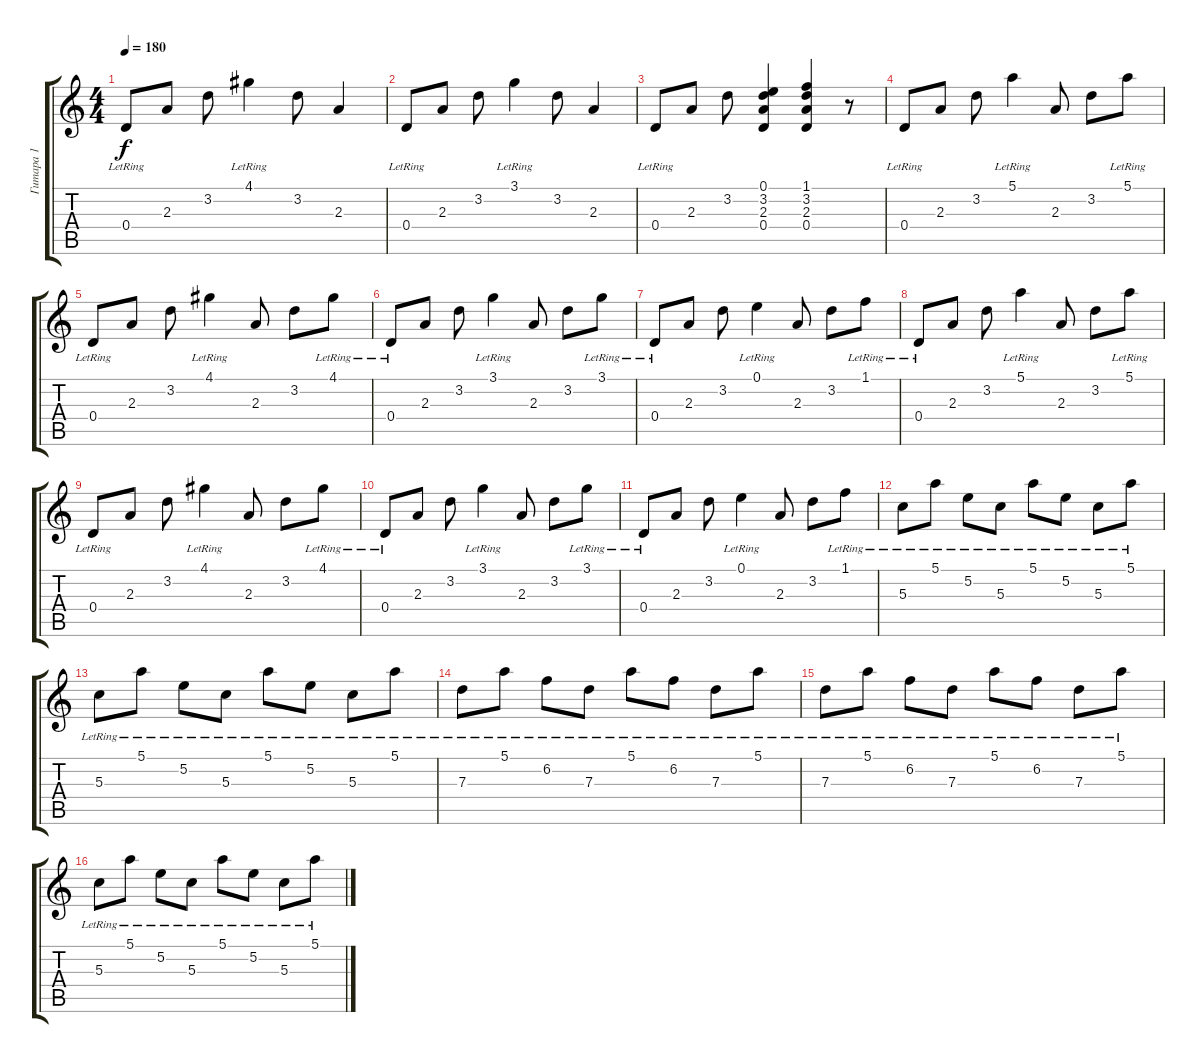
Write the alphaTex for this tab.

\track ("Гитара 1" "Гитара 1") {instrument electricguitarjazz}
\staff {score tabs}
\tuning (E4 B3 G3 D3 A2 E2) {hide}
\ts (4 4)
\tempo 180
\clef g2
\ks c
0.4{lr}.8{dy f} 2.3.8 3.2.8 4.1{lr}.4 3.2.8 2.3.4 |
0.4{lr}.8 2.3.8 3.2.8 3.1{lr}.4 3.2.8 2.3.4 |
0.4{lr}.8 2.3.8 3.2.8 (0.1 3.2 2.3 0.4).4 (1.1 3.2 2.3 0.4).4 r.8 |
0.4{lr}.8 2.3.8 3.2.8 5.1{lr}.4 2.3.8 3.2.8 5.1{lr}.8 |
0.4{lr}.8 2.3.8 3.2.8 4.1{lr}.4 2.3.8 3.2.8 4.1{lr}.8 |
0.4{lr}.8 2.3.8 3.2.8 3.1{lr}.4 2.3.8 3.2.8 3.1{lr}.8 |
0.4{lr}.8 2.3.8 3.2.8 0.1{lr}.4 2.3.8 3.2.8 1.1{lr}.8 |
0.4{lr}.8 2.3.8 3.2.8 5.1{lr}.4 2.3.8 3.2.8 5.1{lr}.8 |
0.4{lr}.8 2.3.8 3.2.8 4.1{lr}.4 2.3.8 3.2.8 4.1{lr}.8 |
0.4{lr}.8 2.3.8 3.2.8 3.1{lr}.4 2.3.8 3.2.8 3.1{lr}.8 |
0.4{lr}.8 2.3.8 3.2.8 0.1{lr}.4 2.3.8 3.2.8 1.1{lr}.8 |
5.3{lr}.8 5.1{lr}.8 5.2{lr}.8 5.3{lr}.8 5.1{lr}.8 5.2{lr}.8 5.3{lr}.8 5.1{lr}.8 |
5.3{lr}.8 5.1{lr}.8 5.2{lr}.8 5.3{lr}.8 5.1{lr}.8 5.2{lr}.8 5.3{lr}.8 5.1{lr}.8 |
7.3{lr}.8 5.1{lr}.8 6.2{lr}.8 7.3{lr}.8 5.1{lr}.8 6.2{lr}.8 7.3{lr}.8 5.1{lr}.8 |
7.3{lr}.8 5.1{lr}.8 6.2{lr}.8 7.3{lr}.8 5.1{lr}.8 6.2{lr}.8 7.3{lr}.8 5.1{lr}.8 |
5.3{lr}.8 5.1{lr}.8 5.2{lr}.8 5.3{lr}.8 5.1{lr}.8 5.2{lr}.8 5.3{lr}.8 5.1{lr}.8
